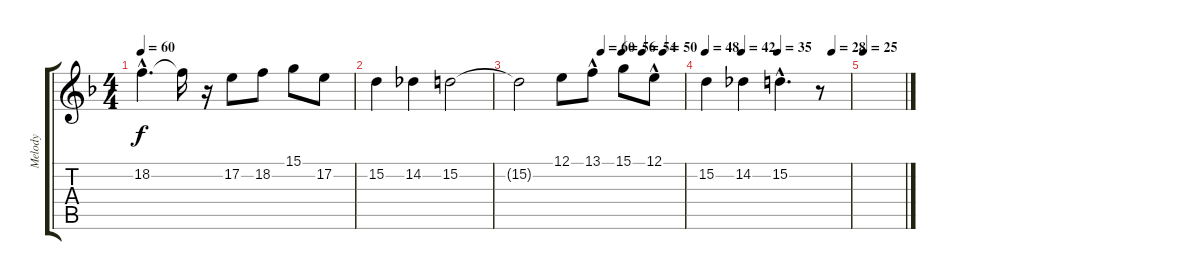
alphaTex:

\track ("Melody" "Melody") {instrument acousticgrandpiano}
\staff {score tabs}
\tuning (E4 B3 G3 D3 A2 E2) {hide}
\ts (4 4)
\tempo 60
\clef g2
\ks dminor
18.2{hac}.4{d dy f} 18.2{t}.16 r.16 17.2.8 18.2.8 15.1.8 17.2.8 |
15.2.4 14.2.4 15.2.2 |
\tempo (60 0.5)
\tempo (56 0.625)
\tempo (54 0.75)
\tempo (50 0.875)
15.2{t}.2 12.1.8 13.1{hac}.8 15.1.8 12.1{hac}.8 |
\tempo 48
\tempo (42 0.25)
\tempo (35 0.5)
\tempo (28 0.875)
15.2.4 14.2.4 15.2{hac}.4{d} r.8 |
\tempo 25
